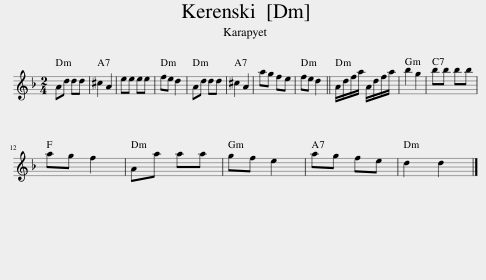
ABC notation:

X:1
L:1/8
M:2/4
I:linebreak $
K:Dmin
V:1 treble
V:1
 Ad dd | ^c2 A2 | ee ee | fe d2 | Ad dd | %5
 ^c2 A2 | ag fe | fe d2 || A/d/f/a/ A/d/f/a/ | b2 g2 | %10
 bb bb |$ ag f2 | Aa aa | gf e2 | ag fe | %15
 d2 d2 |] %16
